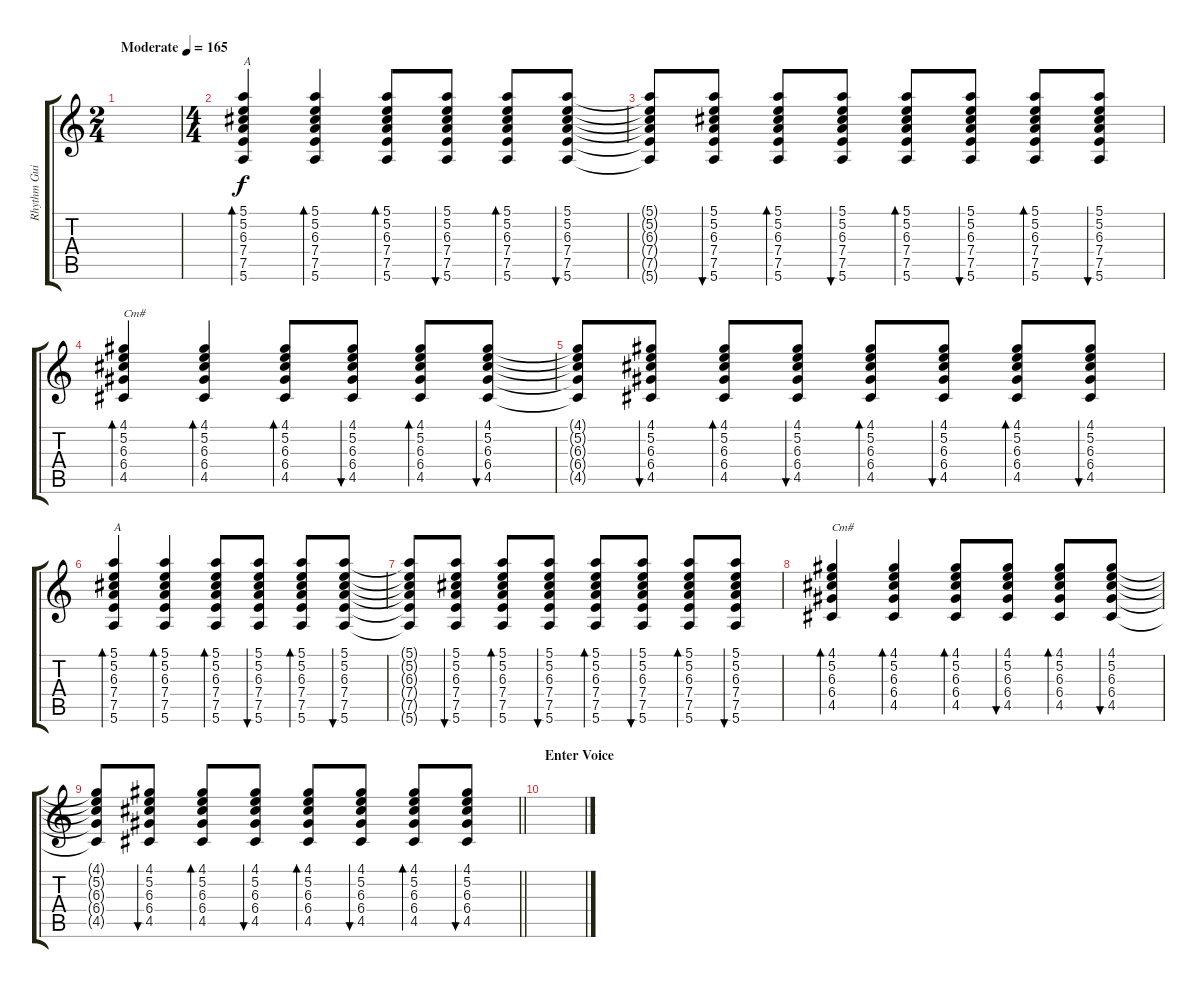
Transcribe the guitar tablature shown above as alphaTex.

\track ("Rhythm Guitar" "Rhythm Gui") {instrument electricguitarjazz}
\staff {score tabs}
\tuning (E4 B3 G3 D3 A2 E2) {hide}
\ts (2 4)
\tempo (165 "Moderate")
\clef g2
\ks c
|
\ts (4 4)
(5.1 5.2 6.3 7.4 7.5 5.6).4{bd 30 txt "A"} (5.1 5.2 6.3 7.4 7.5 5.6).4{bd 30} (5.1 5.2 6.3 7.4 7.5 5.6).8{bd 30} (5.1 5.2 6.3 7.4 7.5 5.6).8{bu 30} (5.1 5.2 6.3 7.4 7.5 5.6).8{bd 30} (5.1 5.2 6.3 7.4 7.5 5.6).8{bu 30} |
(5.1{t} 5.2{t} 6.3{t} 7.4{t} 7.5{t} 5.6{t}).8 (5.1 5.2 6.3 7.4 7.5 5.6).8{bu 30} (5.1 5.2 6.3 7.4 7.5 5.6).8{bd 30} (5.1 5.2 6.3 7.4 7.5 5.6).8{bu 30} (5.1 5.2 6.3 7.4 7.5 5.6).8{bd 30} (5.1 5.2 6.3 7.4 7.5 5.6).8{bu 30} (5.1 5.2 6.3 7.4 7.5 5.6).8{bd 30} (5.1 5.2 6.3 7.4 7.5 5.6).8{bu 30} |
(4.1 5.2 6.3 6.4 4.5).4{bd 30 txt "Cm#"} (4.1 5.2 6.3 6.4 4.5).4{bd 30} (4.1 5.2 6.3 6.4 4.5).8{bd 30} (4.1 5.2 6.3 6.4 4.5).8{bu 30} (4.1 5.2 6.3 6.4 4.5).8{bd 30} (4.1 5.2 6.3 6.4 4.5).8{bu 30} |
(4.1{t} 5.2{t} 6.3{t} 6.4{t} 4.5{t}).8 (4.1 5.2 6.3 6.4 4.5).8{bu 30} (4.1 5.2 6.3 6.4 4.5).8{bd 30} (4.1 5.2 6.3 6.4 4.5).8{bu 30} (4.1 5.2 6.3 6.4 4.5).8{bd 30} (4.1 5.2 6.3 6.4 4.5).8{bu 30} (4.1 5.2 6.3 6.4 4.5).8{bd 30} (4.1 5.2 6.3 6.4 4.5).8{bu 30} |
(5.1 5.2 6.3 7.4 7.5 5.6).4{bd 30 txt "A"} (5.1 5.2 6.3 7.4 7.5 5.6).4{bd 30} (5.1 5.2 6.3 7.4 7.5 5.6).8{bd 30} (5.1 5.2 6.3 7.4 7.5 5.6).8{bu 30} (5.1 5.2 6.3 7.4 7.5 5.6).8{bd 30} (5.1 5.2 6.3 7.4 7.5 5.6).8{bu 30} |
(5.1{t} 5.2{t} 6.3{t} 7.4{t} 7.5{t} 5.6{t}).8 (5.1 5.2 6.3 7.4 7.5 5.6).8{bu 30} (5.1 5.2 6.3 7.4 7.5 5.6).8{bd 30} (5.1 5.2 6.3 7.4 7.5 5.6).8{bu 30} (5.1 5.2 6.3 7.4 7.5 5.6).8{bd 30} (5.1 5.2 6.3 7.4 7.5 5.6).8{bu 30} (5.1 5.2 6.3 7.4 7.5 5.6).8{bd 30} (5.1 5.2 6.3 7.4 7.5 5.6).8{bu 30} |
(4.1 5.2 6.3 6.4 4.5).4{bd 30 txt "Cm#"} (4.1 5.2 6.3 6.4 4.5).4{bd 30} (4.1 5.2 6.3 6.4 4.5).8{bd 30} (4.1 5.2 6.3 6.4 4.5).8{bu 30} (4.1 5.2 6.3 6.4 4.5).8{bd 30} (4.1 5.2 6.3 6.4 4.5).8{bu 30} |
\barLineRight lightlight
(4.1{t} 5.2{t} 6.3{t} 6.4{t} 4.5{t}).8 (4.1 5.2 6.3 6.4 4.5).8{bu 30} (4.1 5.2 6.3 6.4 4.5).8{bd 30} (4.1 5.2 6.3 6.4 4.5).8{bu 30} (4.1 5.2 6.3 6.4 4.5).8{bd 30} (4.1 5.2 6.3 6.4 4.5).8{bu 30} (4.1 5.2 6.3 6.4 4.5).8{bd 30} (4.1 5.2 6.3 6.4 4.5).8{bu 30} |
\section ("" "Enter Voice")
